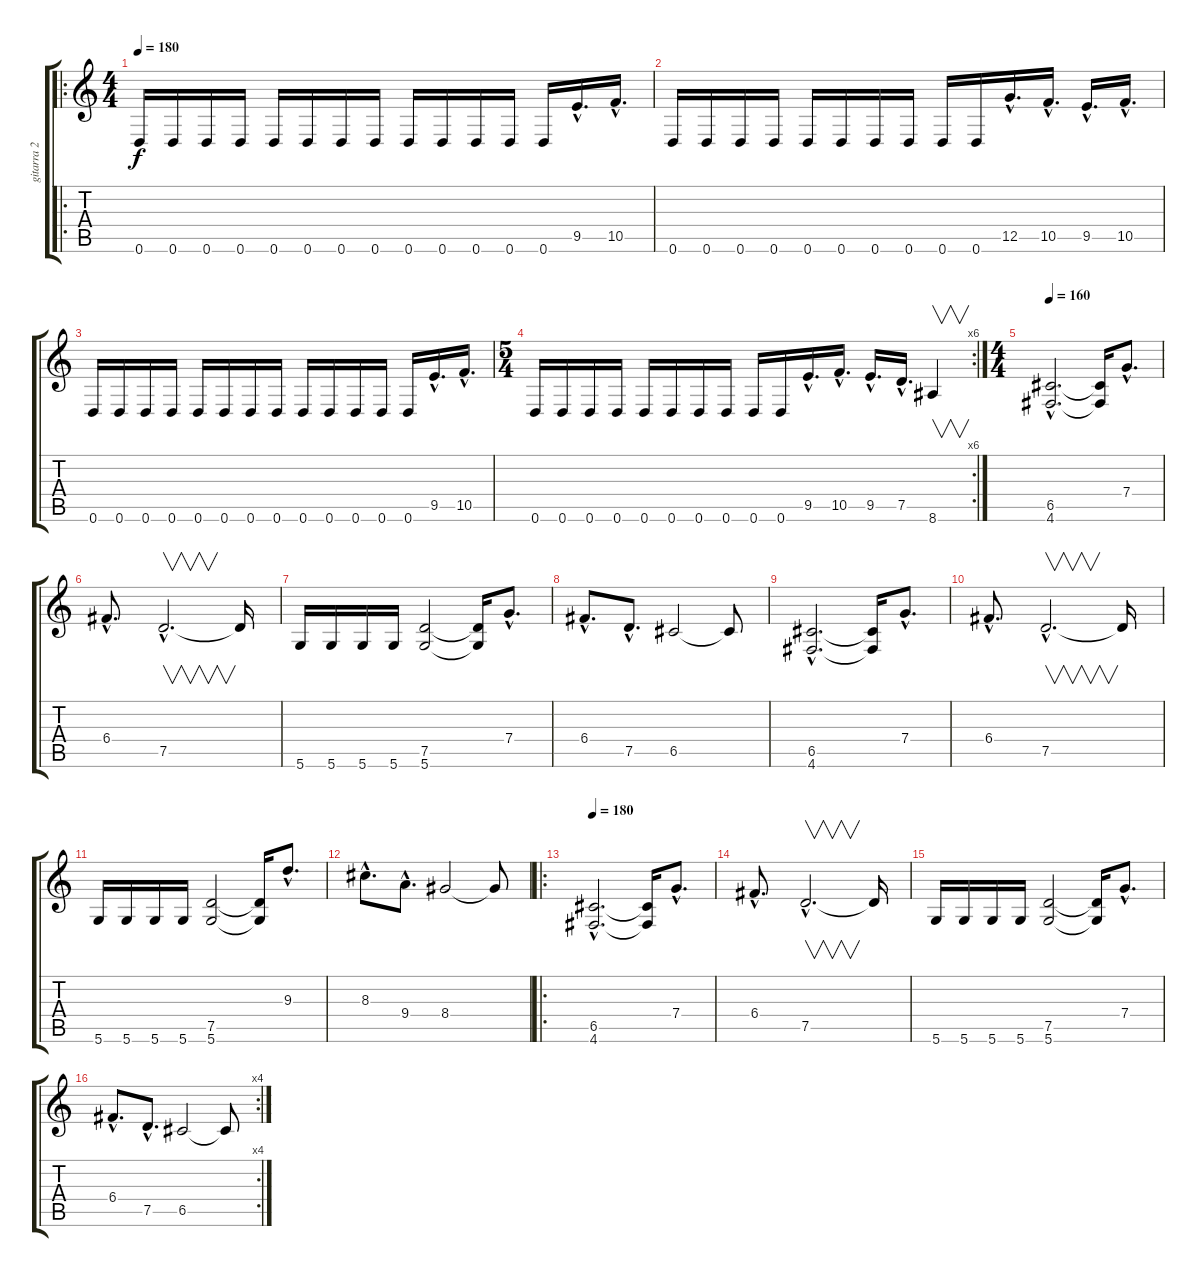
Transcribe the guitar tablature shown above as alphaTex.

\track ("gitarra 2" "gitarra 2") {instrument distortionguitar}
\staff {score tabs}
\tuning (D4 A3 F3 C3 G2 D2) {hide}
\ro
\ts (4 4)
\tempo 180
\clef g2
\ks c
0.6.16{dy f} 0.6.16 0.6.16 0.6.16 0.6.16 0.6.16 0.6.16 0.6.16 0.6.16 0.6.16 0.6.16 0.6.16 0.6.16 9.5{hac}.16{d} 10.5{hac}.16{d} |
0.6.16 0.6.16 0.6.16 0.6.16 0.6.16 0.6.16 0.6.16 0.6.16 0.6.16 0.6.16 12.5{hac}.16{d} 10.5{hac}.16{d} 9.5{hac}.16{d} 10.5{hac}.16{d} |
0.6.16 0.6.16 0.6.16 0.6.16 0.6.16 0.6.16 0.6.16 0.6.16 0.6.16 0.6.16 0.6.16 0.6.16 0.6.16 9.5{hac}.16{d} 10.5{hac}.16{d} |
\rc 6
\ts (5 4)
0.6.16 0.6.16 0.6.16 0.6.16 0.6.16 0.6.16 0.6.16 0.6.16 0.6.16 0.6.16 9.5{hac}.16{d} 10.5{hac}.16{d} 9.5{hac}.16{d} 7.5{hac}.16{d} 8.6.4{v} |
\ts (4 4)
\tempo 160
(6.5{hac} 4.6{hac}).2{d} (6.5{t} 4.6{t}).16 7.4{hac}.8{d} |
6.4{hac}.8{d} 7.5{hac}.2{v d} 7.5{t}.16 |
5.6.16 5.6.16 5.6.16 5.6.16 (7.5 5.6).2 (7.5{t} 5.6{t}).16 7.4{hac}.8{d} |
6.4{hac}.8{d} 7.5{hac}.8{d} 6.5.2 6.5{t}.8 |
(6.5{hac} 4.6{hac}).2{d} (6.5{t} 4.6{t}).16 7.4{hac}.8{d} |
6.4{hac}.8{d} 7.5{hac}.2{v d} 7.5{t}.16 |
5.6.16 5.6.16 5.6.16 5.6.16 (7.5 5.6).2 (7.5{t} 5.6{t}).16 9.3{hac}.8{d} |
8.3{hac}.8{d} 9.4{hac}.8{d} 8.4.2 8.4{t}.8 |
\ro
\tempo 180
(6.5{hac} 4.6{hac}).2{d} (6.5{t} 4.6{t}).16 7.4{hac}.8{d} |
6.4{hac}.8{d} 7.5{hac}.2{v d} 7.5{t}.16 |
5.6.16 5.6.16 5.6.16 5.6.16 (7.5 5.6).2 (7.5{t} 5.6{t}).16 7.4{hac}.8{d} |
\rc 4
6.4{hac}.8{d} 7.5{hac}.8{d} 6.5.2 6.5{t}.8
